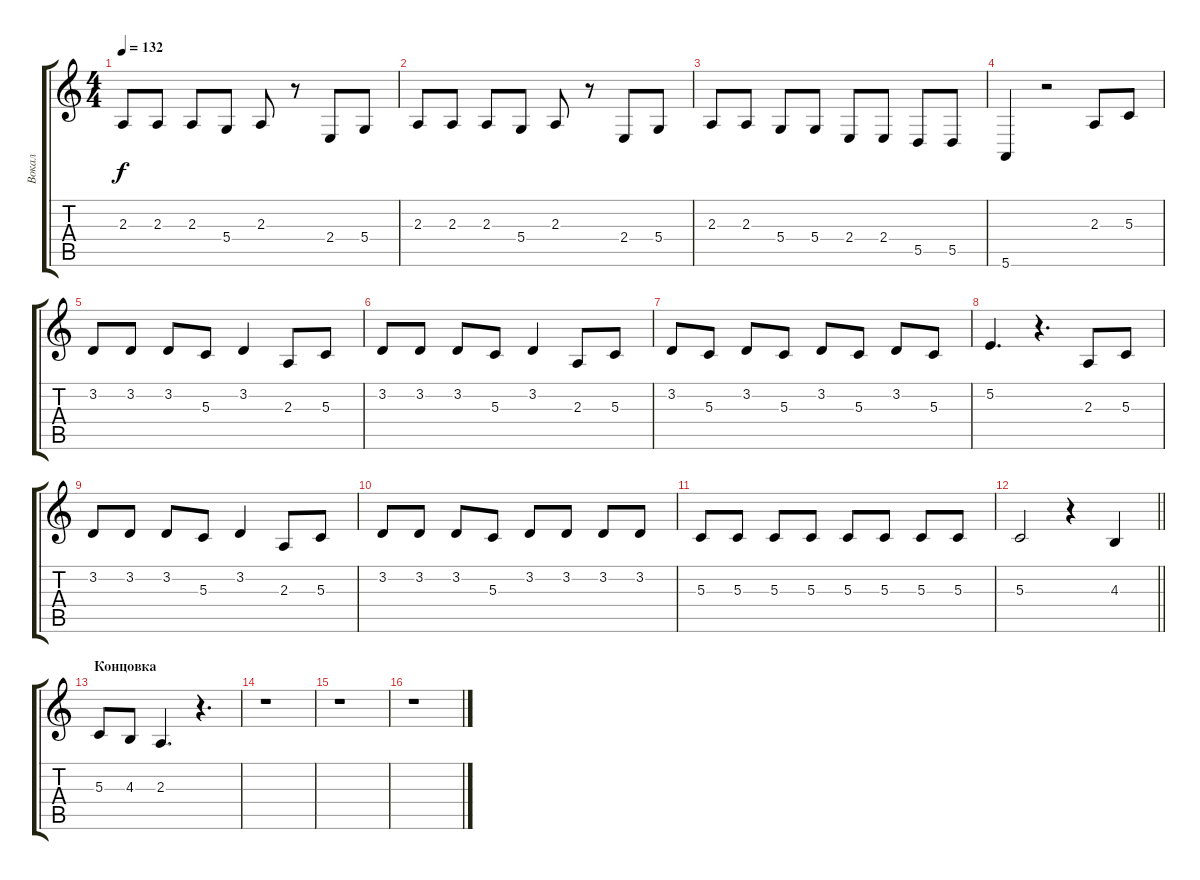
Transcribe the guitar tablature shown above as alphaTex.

\track ("Вокал" "Вокал") {instrument tenorsax}
\staff {score tabs}
\tuning (E4 B3 G3 D3 A2 E2) {hide}
\ts (4 4)
\tempo 132
\clef g2
\ks c
2.3.8{dy f} 2.3.8 2.3.8 5.4.8 2.3.8 r.8 2.4.8 5.4.8 |
2.3.8 2.3.8 2.3.8 5.4.8 2.3.8 r.8 2.4.8 5.4.8 |
2.3.8 2.3.8 5.4.8 5.4.8 2.4.8 2.4.8 5.5.8 5.5.8 |
5.6.4 r.2 2.3.8 5.3.8 |
3.2.8 3.2.8 3.2.8 5.3.8 3.2.4 2.3.8 5.3.8 |
3.2.8 3.2.8 3.2.8 5.3.8 3.2.4 2.3.8 5.3.8 |
3.2.8 5.3.8 3.2.8 5.3.8 3.2.8 5.3.8 3.2.8 5.3.8 |
5.2.4{d} r.4{d} 2.3.8 5.3.8 |
3.2.8 3.2.8 3.2.8 5.3.8 3.2.4 2.3.8 5.3.8 |
3.2.8 3.2.8 3.2.8 5.3.8 3.2.8 3.2.8 3.2.8 3.2.8 |
5.3.8 5.3.8 5.3.8 5.3.8 5.3.8 5.3.8 5.3.8 5.3.8 |
\barLineRight lightlight
5.3.2 r.4 4.3.4 |
\section ("" "Концовка")
5.3.8 4.3.8 2.3.4{d} r.4{d} |
r.1 |
r.1 |
r.1
